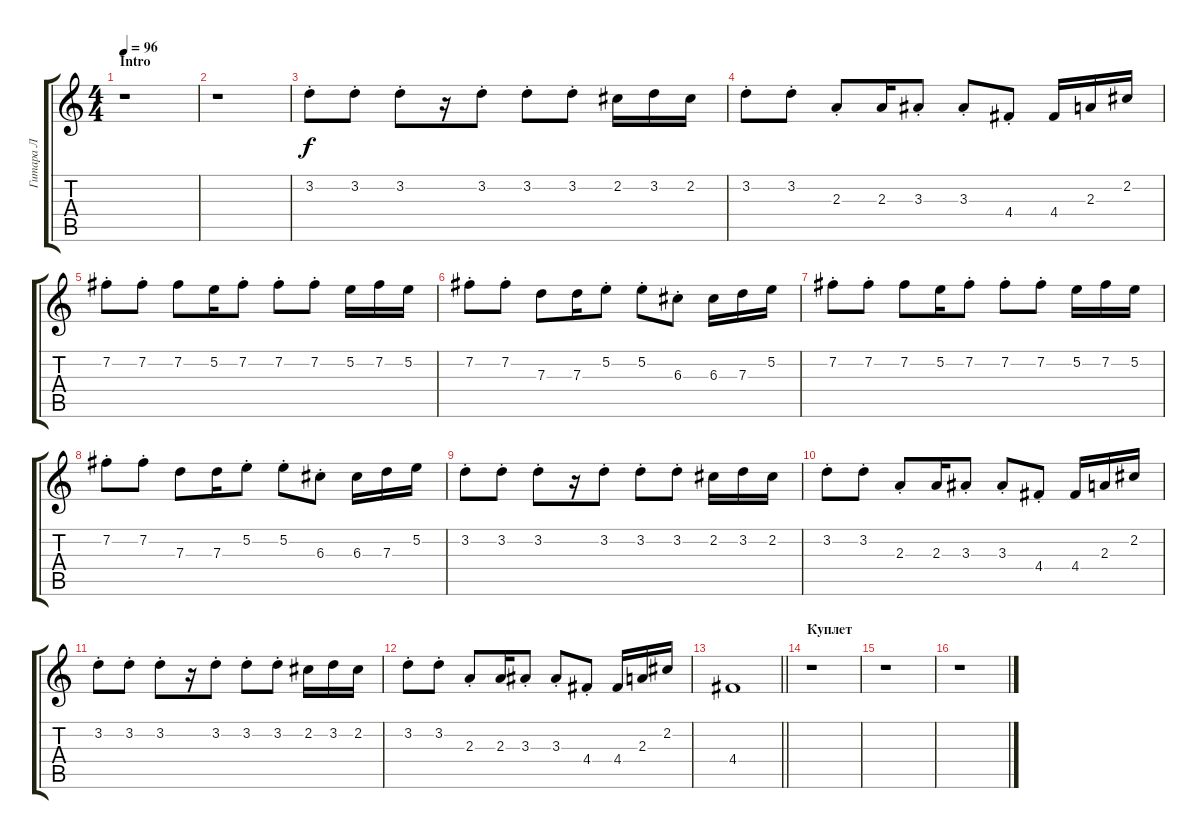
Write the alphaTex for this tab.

\track ("Гитара Л" "Гитара Л") {instrument distortionguitar}
\staff {score tabs}
\tuning (E4 B3 G3 D3 A2 E2) {hide}
\ts (4 4)
\section ("" "Intro")
\tempo 96
\clef g2
\ks c
r.1{dy f instrument distortionguitar} |
r.1 |
3.2{st}.8 3.2{st}.8 3.2{st}.8 r.16 3.2{st}.8 3.2{st}.8 3.2{st}.8 2.2.16 3.2.16 2.2.16 |
3.2{st}.8 3.2{st}.8 2.3{st}.8 2.3.16 3.3{st}.8 3.3{st}.8 4.4{st}.8 4.4.16 2.3.16 2.2.16 |
7.2{st}.8 7.2{st}.8 7.2.8 5.2.16 7.2{st}.8 7.2{st}.8 7.2{st}.8 5.2.16 7.2.16 5.2.16 |
7.2{st}.8 7.2{st}.8 7.3.8 7.3.16 5.2{st}.8 5.2{st}.8 6.3{st}.8 6.3.16 7.3.16 5.2.16 |
7.2{st}.8 7.2{st}.8 7.2.8 5.2.16 7.2{st}.8 7.2{st}.8 7.2{st}.8 5.2.16 7.2.16 5.2.16 |
7.2{st}.8 7.2{st}.8 7.3.8 7.3.16 5.2{st}.8 5.2{st}.8 6.3{st}.8 6.3.16 7.3.16 5.2.16 |
3.2{st}.8 3.2{st}.8 3.2{st}.8 r.16 3.2{st}.8 3.2{st}.8 3.2{st}.8 2.2.16 3.2.16 2.2.16 |
3.2{st}.8 3.2{st}.8 2.3{st}.8 2.3.16 3.3{st}.8 3.3{st}.8 4.4{st}.8 4.4.16 2.3.16 2.2.16 |
3.2{st}.8 3.2{st}.8 3.2{st}.8 r.16 3.2{st}.8 3.2{st}.8 3.2{st}.8 2.2.16 3.2.16 2.2.16 |
3.2{st}.8 3.2{st}.8 2.3{st}.8 2.3.16 3.3{st}.8 3.3{st}.8 4.4{st}.8 4.4.16 2.3.16 2.2.16 |
\barLineRight lightlight
4.4.1{volume 14} |
\section ("" "Куплет")
r.1 |
r.1 |
r.1
